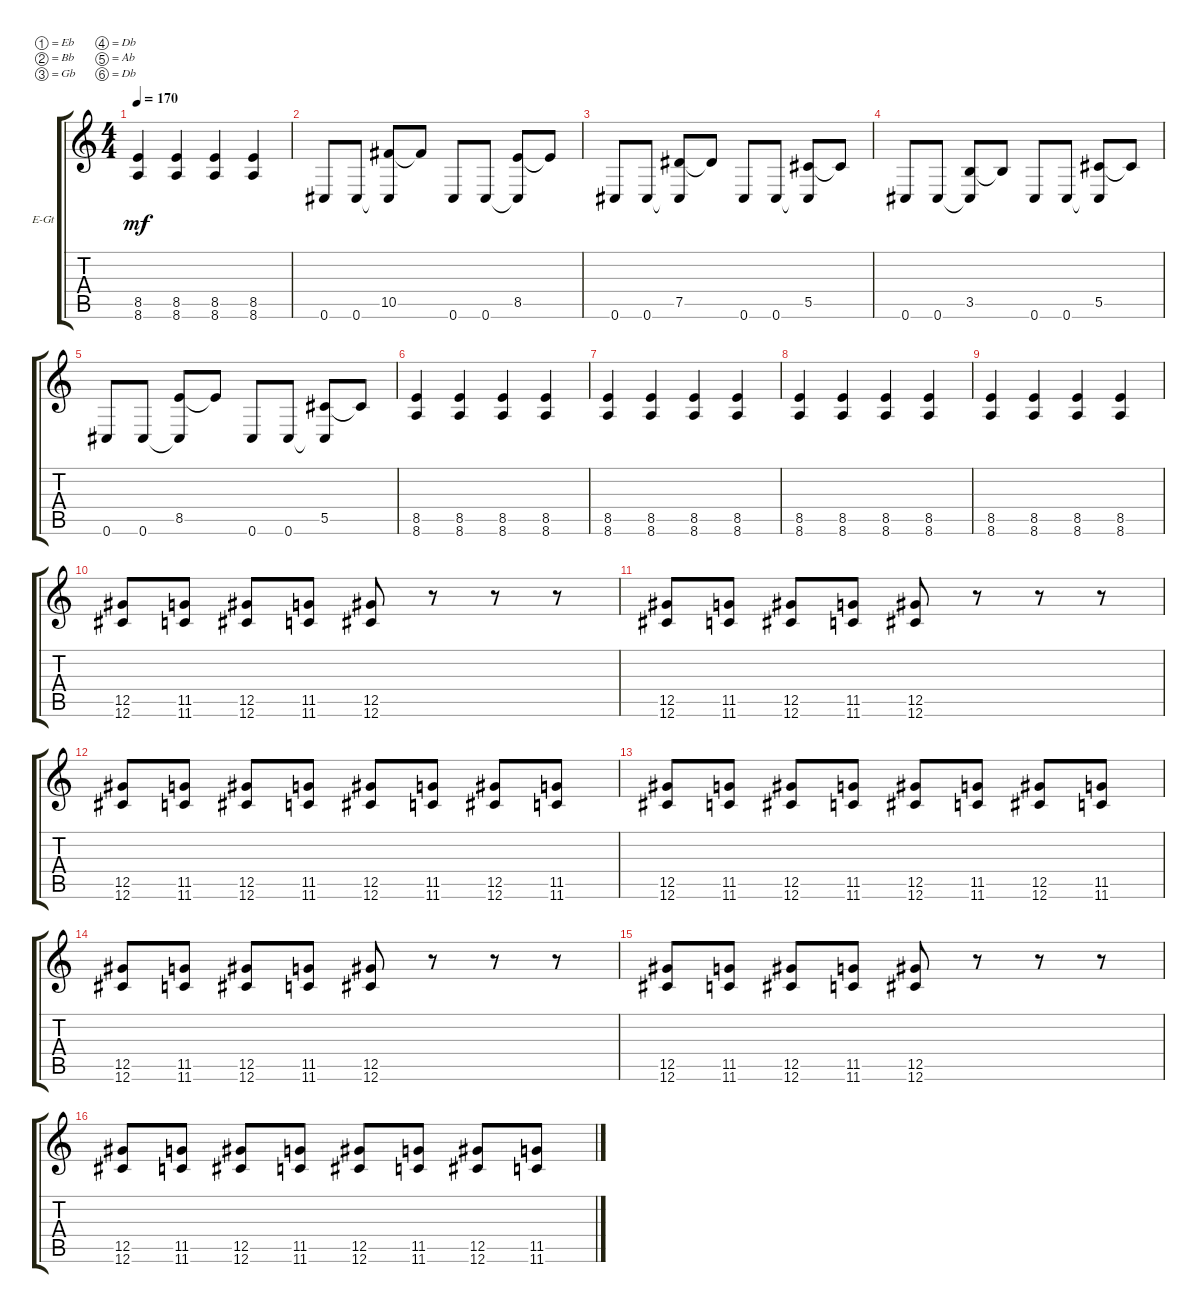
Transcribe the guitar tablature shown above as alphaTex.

\defaultSystemsLayout 4
\bracketExtendMode groupsimilarinstruments
\firstSystemTrackNameOrientation horizontal
\otherSystemsTrackNameOrientation horizontal
\track ("Electric Guitar" "E-Gt") {instrument distortionguitar}
\staff {score tabs}
\tuning (Eb4 Bb3 Gb3 Db3 Ab2 Db2)
\ts (4 4)
\tempo 170
\clef g2
\ks c
(8.5 8.6).4{dy mf} (8.5 8.6).4 (8.5 8.6).4 (8.5 8.6).4 |
0.6.8 0.6.8 (10.5 0.6{t}).8 10.5{t}.8 0.6.8 0.6.8 (8.5 0.6{t}).8 8.5{t}.8 |
0.6.8 0.6.8 (7.5 0.6{t}).8 7.5{t}.8 0.6.8 0.6.8 (5.5 0.6{t}).8 5.5{t}.8 |
0.6.8 0.6.8 (3.5 0.6{t}).8 3.5{t}.8 0.6.8 0.6.8 (5.5 0.6{t}).8 5.5{t}.8 |
0.6.8 0.6.8 (8.5 0.6{t}).8 8.5{t}.8 0.6.8 0.6.8 (5.5 0.6{t}).8 5.5{t}.8 |
(8.6 8.5).4 (8.6 8.5).4 (8.6 8.5).4 (8.6 8.5).4 |
(8.5 8.6).4 (8.5 8.6).4 (8.5 8.6).4 (8.5 8.6).4 |
(8.6 8.5).4 (8.6 8.5).4 (8.6 8.5).4 (8.6 8.5).4 |
(8.5 8.6).4 (8.5 8.6).4 (8.5 8.6).4 (8.5 8.6).4 |
(12.6 12.5).8 (11.6 11.5).8 (12.6 12.5).8 (11.6 11.5).8 (12.6 12.5).8 r.8 r.8 r.8 |
(12.6 12.5).8 (11.6 11.5).8 (12.6 12.5).8 (11.6 11.5).8 (12.6 12.5).8 r.8 r.8 r.8 |
(12.6 12.5).8 (11.6 11.5).8 (12.6 12.5).8 (11.6 11.5).8 (12.6 12.5).8 (11.6 11.5).8 (12.6 12.5).8 (11.6 11.5).8 |
(12.6 12.5).8 (11.6 11.5).8 (12.6 12.5).8 (11.6 11.5).8 (12.6 12.5).8 (11.6 11.5).8 (12.6 12.5).8 (11.6 11.5).8 |
(12.6 12.5).8 (11.6 11.5).8 (12.6 12.5).8 (11.6 11.5).8 (12.6 12.5).8 r.8 r.8 r.8 |
(12.6 12.5).8 (11.6 11.5).8 (12.6 12.5).8 (11.6 11.5).8 (12.6 12.5).8 r.8 r.8 r.8 |
(12.6 12.5).8 (11.6 11.5).8 (12.6 12.5).8 (11.6 11.5).8 (12.6 12.5).8 (11.6 11.5).8 (12.6 12.5).8 (11.6 11.5).8
